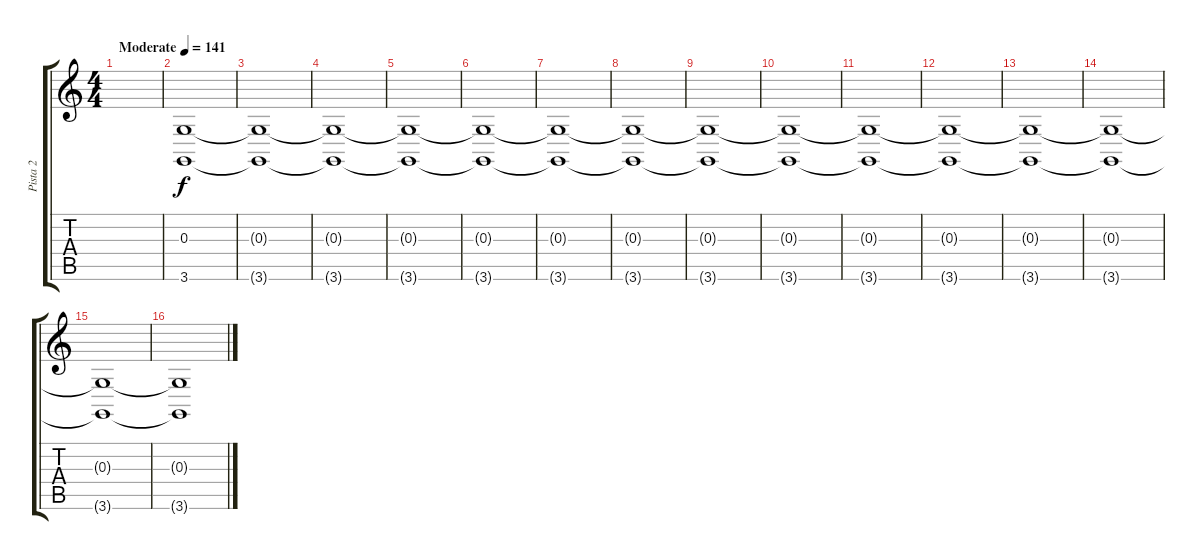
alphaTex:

\track ("Pista 2" "Pista 2") {instrument pad2warm}
\staff {score tabs}
\tuning (E4 B3 G3 D3 A2 E2) {hide}
\ts (4 4)
\tempo (141 "Moderate")
\clef g2
\ks c
|
(0.3 3.6).1 |
(0.3{t} 3.6{t}).1 |
(0.3{t} 3.6{t}).1 |
(0.3{t} 3.6{t}).1 |
(0.3{t} 3.6{t}).1 |
(0.3{t} 3.6{t}).1 |
(0.3{t} 3.6{t}).1 |
(0.3{t} 3.6{t}).1 |
(0.3{t} 3.6{t}).1 |
(0.3{t} 3.6{t}).1 |
(0.3{t} 3.6{t}).1 |
(0.3{t} 3.6{t}).1 |
(0.3{t} 3.6{t}).1 |
(0.3{t} 3.6{t}).1 |
(0.3{t} 3.6{t}).1
